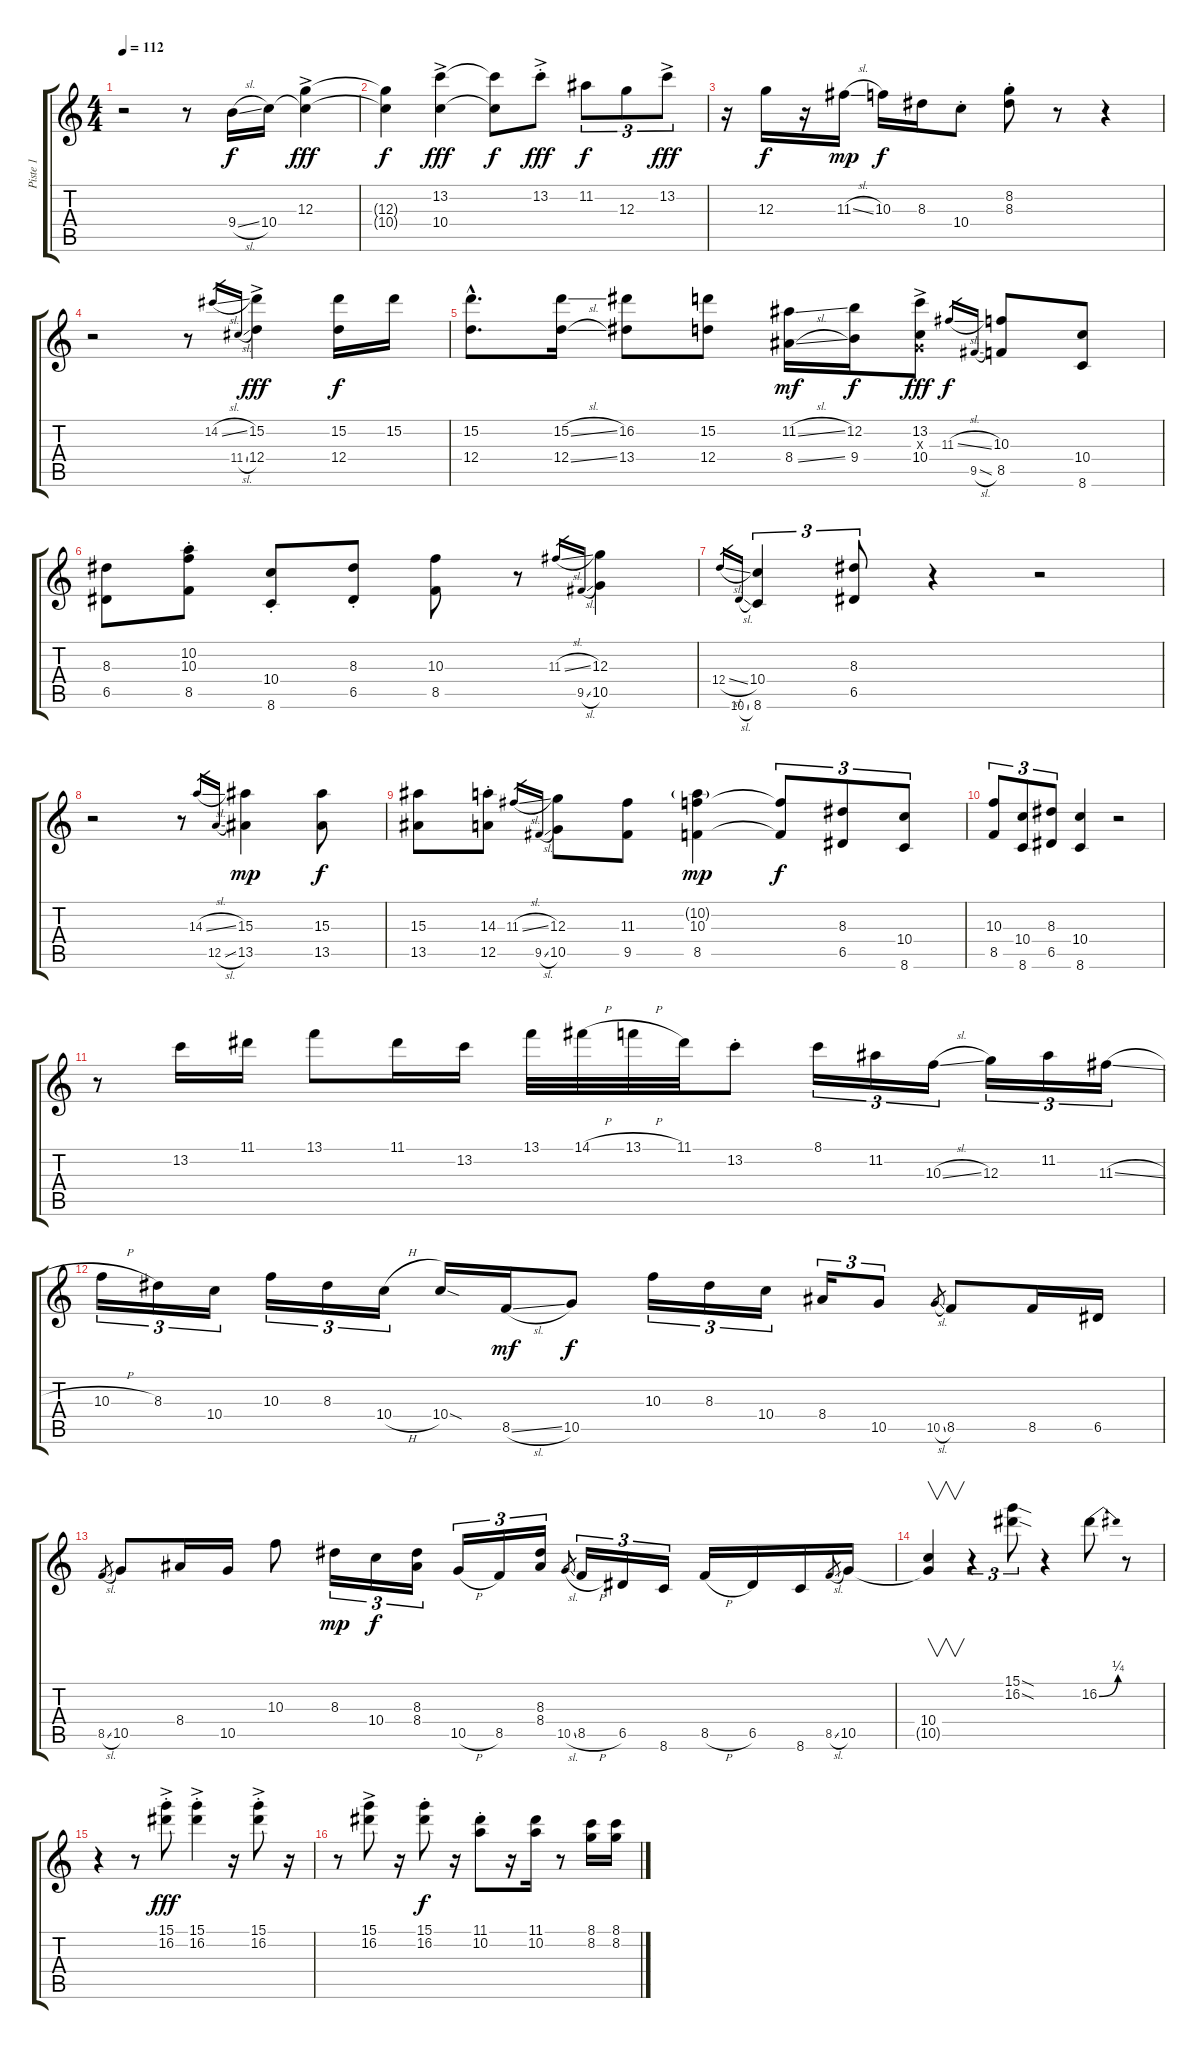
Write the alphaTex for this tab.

\track ("Piste 1" "Piste 1") {instrument electricguitarjazz}
\staff {score tabs}
\tuning (E4 B3 G3 D3 A2 E2) {hide}
\ts (4 4)
\tempo 112
\clef g2
\ks c
r.2{dy fff} r.8 9.4{sl}.16{dy f} 10.4.16 (12.3{ac} 10.4{t}).4{dy fff} |
(12.3{t} 10.4{t}).4{dy f} (13.2{ac} 10.4{ac}).4{dy fff} (13.2{t} 10.4{t}).8{dy f} 13.2{ac st}.8{dy fff} 11.2.8{tu (3 2) dy f} 12.3.8{tu (3 2)} 13.2{ac}.8{tu (3 2) dy fff} |
r.16 12.3.16{dy f} r.16 11.3{sl}.16{dy mp} 10.3.16{dy f} 8.3.16 10.4{st}.8 (8.2{st} 8.3{st}).8 r.8 r.4 |
r.2 r.8 14.2{sl}.16{gr} 11.4{sl}.16{gr} (15.2{ac} 12.4{ac}).4{dy fff} (15.2 12.4).16{dy f} 15.2.16 |
(15.2{hac} 12.4{hac}).8{d} (15.2{sl} 12.4{sl}).16 (16.2 13.4).8 (15.2 12.4).8 (11.2{sl} 8.4{sl}).16{dy mf} (12.2 9.4).16{dy f} (13.2{ac} 0.3{x} 10.4{ac}).8{dy fff} 11.3{sl}.16{gr dy f} 9.5{sl}.16{gr} (10.3 8.5).8 (10.4 8.6).8 |
(8.3 6.5).8 (10.2{st} 10.3{st} 8.5{st}).8 (10.4{st} 8.6{st}).8 (8.3{st} 6.5{st}).8 (10.3 8.5).8 r.8 11.3{sl}.16{gr} 9.5{sl}.16{gr} (12.3 10.5).4 |
12.4{sl}.16{gr} 10.6{sl}.16{gr} (10.4 8.6).4{tu (3 2)} (8.3 6.5).8{tu (3 2)} r.4 r.2 |
r.2 r.8 14.3{sl}.16{gr} 12.5{sl}.16{gr} (15.3 13.5).4{dy mp} (15.3 13.5).8{dy f} |
(15.3 13.5).8 (14.3{st} 12.5{st}).8 11.3{sl}.16{gr} 9.5{sl}.16{gr} (12.3 10.5).8 (11.3 9.5).8 (10.2{g} 10.3 8.5).4{dy mp} (10.3{t} 8.5{t}).8{tu (3 2) dy f} (8.3 6.5).8{tu (3 2)} (10.4 8.6).8{tu (3 2)} |
(10.3 8.5).8{tu (3 2)} (10.4 8.6).8{tu (3 2)} (8.3 6.5).8{tu (3 2)} (10.4 8.6).4 r.2 |
r.8 13.2.16 11.1.16 13.1.8 11.1.16 13.2.16 13.1.32 14.1{h}.32 13.1{h}.32 11.1.32 13.2{st}.8 8.1.16{tu (3 2)} 11.2.16{tu (3 2)} 10.3{sl}.16{tu (3 2)} 12.3.16{tu (3 2)} 11.2.16{tu (3 2)} 11.3{sl}.16{tu (3 2)} |
10.3{h}.16{tu (3 2)} 8.3.16{tu (3 2)} 10.4.16{tu (3 2)} 10.3.16{tu (3 2)} 8.3.16{tu (3 2)} 10.4{h}.16{tu (3 2)} 10.4{sod}.16 8.5{sl}.16{dy mf} 10.5.8{dy f} 10.3.16{tu (3 2)} 8.3.16{tu (3 2)} 10.4.16{tu (3 2)} 8.4.16{tu (3 2)} 10.5.8{tu (3 2)} 10.5{sl}.8{gr} 8.5.8 8.5.16 6.5.16 |
8.5{sl}.8{gr} 10.5.8 8.4.16 10.5.16 10.3.8 8.3.16{tu (3 2) dy mp} 10.4.16{tu (3 2) dy f} (8.3 8.4).16{tu (3 2)} 10.5{h}.16{tu (3 2)} 8.5.16{tu (3 2)} (8.3 8.4).16{tu (3 2)} 10.5{sl}.8{gr} 8.5{h}.16{tu (3 2)} 6.5.16{tu (3 2)} 8.6.16{tu (3 2)} 8.5{h}.16 6.5.16 8.6.16 8.5{sl}.8{gr} 10.5.16 |
(10.4 10.5{t}).4{v} r.4{tu (3 2)} (15.1{sod} 16.2{sod}).8{tu (3 2)} r.4 16.2{be (bend 0 0 60 1)}.8 r.8 |
r.4 r.8 (15.1{ac st} 16.2{ac st}).8{dy fff} (15.1{ac st} 16.2{ac st}).4 r.16 (15.1{ac st} 16.2{ac st}).8 r.16 |
r.8 (15.1{ac} 16.2{ac}).8 r.16 (15.1{st} 16.2{st}).8{dy f} r.16 (11.1{st} 10.2{st}).8 r.16 (11.1 10.2).16 r.8 (8.1 8.2).16 (8.1 8.2).16
